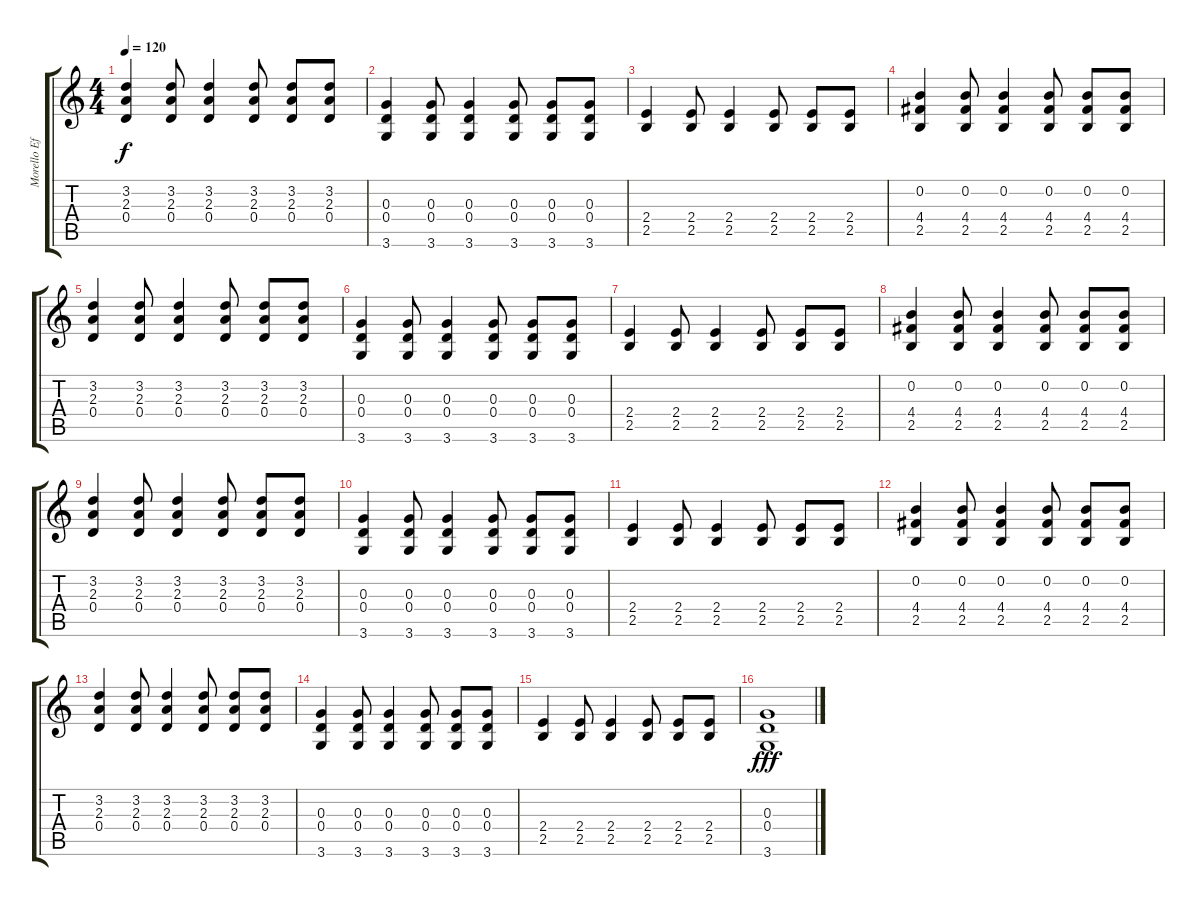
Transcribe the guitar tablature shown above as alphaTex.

\track ("Morello Effects" "Morello Ef") {instrument electricguitarclean}
\staff {score tabs}
\tuning (E4 B3 G3 D3 A2 E2) {hide}
\ts (4 4)
\tempo 120
\clef g2
\ks c
(3.2 2.3 0.4).4{dy f} (3.2 2.3 0.4).8 (3.2 2.3 0.4).4 (3.2 2.3 0.4).8 (3.2 2.3 0.4).8 (3.2 2.3 0.4).8 |
(0.3 0.4 3.6).4 (0.3 0.4 3.6).8 (0.3 0.4 3.6).4 (0.3 0.4 3.6).8 (0.3 0.4 3.6).8 (0.3 0.4 3.6).8 |
(2.4 2.5).4 (2.4 2.5).8 (2.4 2.5).4 (2.4 2.5).8 (2.4 2.5).8 (2.4 2.5).8 |
(0.2 4.4 2.5).4{volume 9 instrument distortionguitar} (0.2 4.4 2.5).8 (0.2 4.4 2.5).4 (0.2 4.4 2.5).8 (0.2 4.4 2.5).8 (0.2 4.4 2.5).8 |
(3.2 2.3 0.4).4 (3.2 2.3 0.4).8 (3.2 2.3 0.4).4 (3.2 2.3 0.4).8 (3.2 2.3 0.4).8 (3.2 2.3 0.4).8 |
(0.3 0.4 3.6).4 (0.3 0.4 3.6).8 (0.3 0.4 3.6).4 (0.3 0.4 3.6).8 (0.3 0.4 3.6).8 (0.3 0.4 3.6).8 |
(2.4 2.5).4 (2.4 2.5).8 (2.4 2.5).4 (2.4 2.5).8 (2.4 2.5).8 (2.4 2.5).8 |
(0.2 4.4 2.5).4{volume 9 instrument distortionguitar} (0.2 4.4 2.5).8 (0.2 4.4 2.5).4 (0.2 4.4 2.5).8 (0.2 4.4 2.5).8 (0.2 4.4 2.5).8 |
(3.2 2.3 0.4).4 (3.2 2.3 0.4).8 (3.2 2.3 0.4).4 (3.2 2.3 0.4).8 (3.2 2.3 0.4).8 (3.2 2.3 0.4).8 |
(0.3 0.4 3.6).4 (0.3 0.4 3.6).8 (0.3 0.4 3.6).4 (0.3 0.4 3.6).8 (0.3 0.4 3.6).8 (0.3 0.4 3.6).8 |
(2.4 2.5).4 (2.4 2.5).8 (2.4 2.5).4 (2.4 2.5).8 (2.4 2.5).8 (2.4 2.5).8 |
(0.2 4.4 2.5).4{volume 9 instrument distortionguitar} (0.2 4.4 2.5).8 (0.2 4.4 2.5).4 (0.2 4.4 2.5).8 (0.2 4.4 2.5).8 (0.2 4.4 2.5).8 |
(3.2 2.3 0.4).4 (3.2 2.3 0.4).8 (3.2 2.3 0.4).4 (3.2 2.3 0.4).8 (3.2 2.3 0.4).8 (3.2 2.3 0.4).8 |
(0.3 0.4 3.6).4 (0.3 0.4 3.6).8 (0.3 0.4 3.6).4 (0.3 0.4 3.6).8 (0.3 0.4 3.6).8 (0.3 0.4 3.6).8 |
(2.4 2.5).4 (2.4 2.5).8 (2.4 2.5).4 (2.4 2.5).8 (2.4 2.5).8 (2.4 2.5).8 |
(0.3 0.4 3.6).1{dy fff volume 9 instrument distortionguitar}
